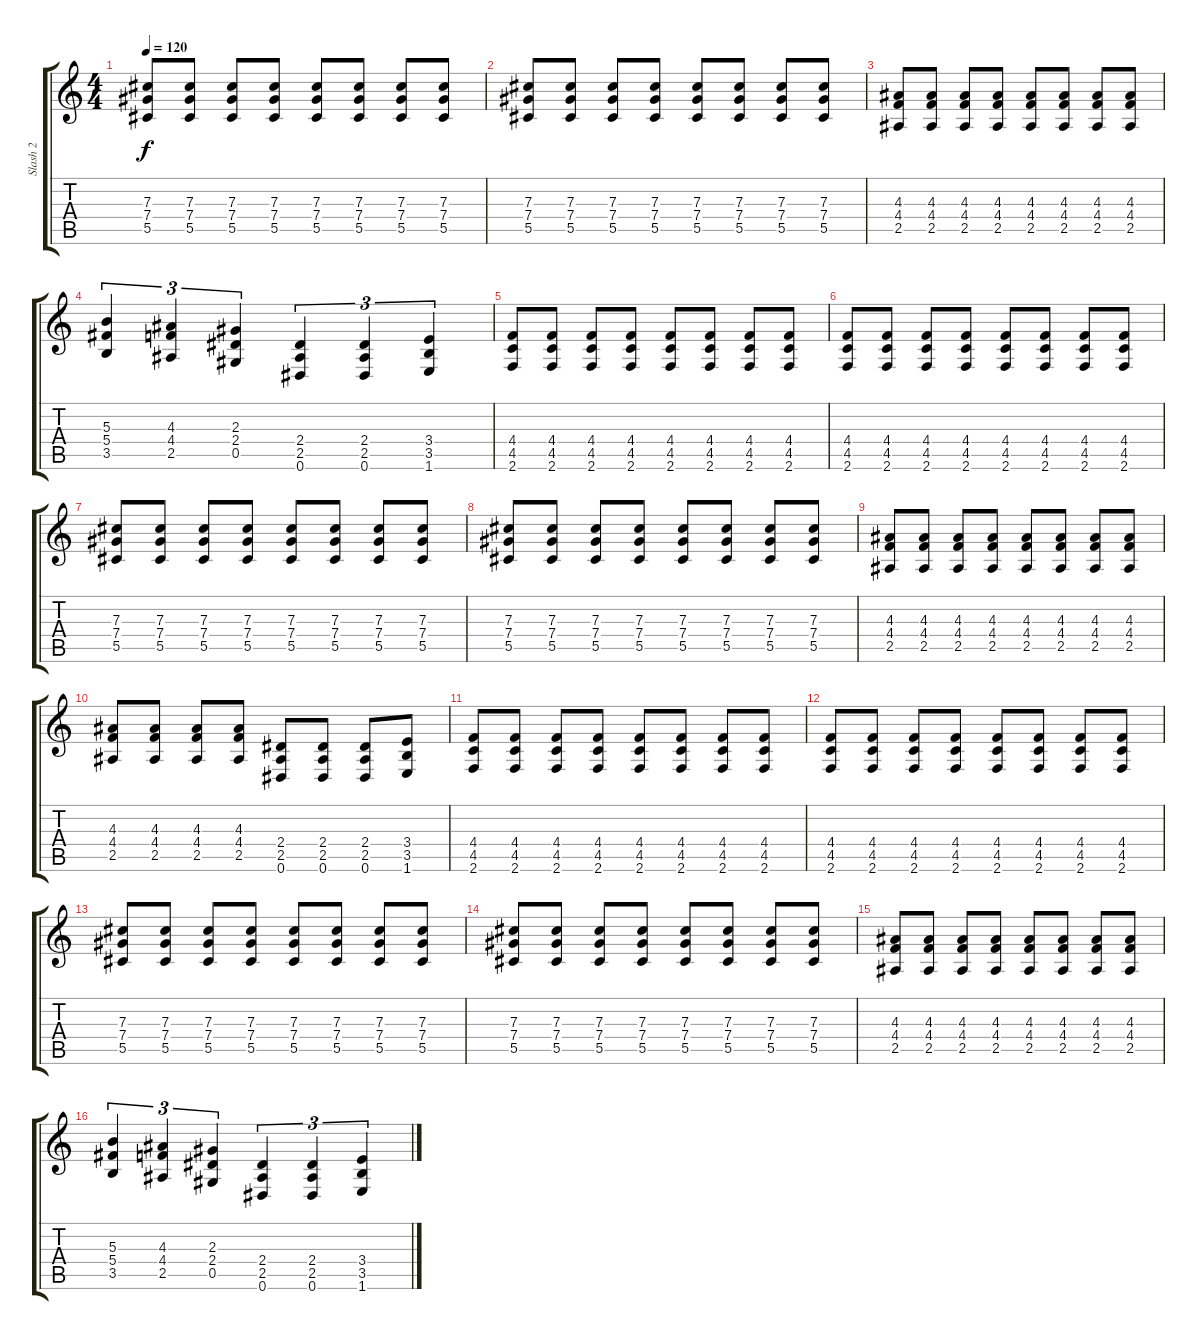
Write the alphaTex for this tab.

\track ("Slash 2" "Slash 2") {instrument distortionguitar}
\staff {score tabs}
\tuning (Eb4 Bb3 Gb3 Db3 Ab2 Eb2) {hide}
\ts (4 4)
\tempo 120
\clef g2
\ks c
(7.3 7.4 5.5).8{dy f} (7.3 7.4 5.5).8 (7.3 7.4 5.5).8 (7.3 7.4 5.5).8 (7.3 7.4 5.5).8 (7.3 7.4 5.5).8 (7.3 7.4 5.5).8 (7.3 7.4 5.5).8 |
(7.3 7.4 5.5).8 (7.3 7.4 5.5).8 (7.3 7.4 5.5).8 (7.3 7.4 5.5).8 (7.3 7.4 5.5).8 (7.3 7.4 5.5).8 (7.3 7.4 5.5).8 (7.3 7.4 5.5).8 |
(4.3 4.4 2.5).8 (4.3 4.4 2.5).8 (4.3 4.4 2.5).8 (4.3 4.4 2.5).8 (4.3 4.4 2.5).8 (4.3 4.4 2.5).8 (4.3 4.4 2.5).8 (4.3 4.4 2.5).8 |
(5.3 5.4 3.5).4{tu (3 2)} (4.3 4.4 2.5).4{tu (3 2)} (2.3 2.4 0.5).4{tu (3 2)} (2.4 2.5 0.6).4{tu (3 2)} (2.4 2.5 0.6).4{tu (3 2)} (3.4 3.5 1.6).4{tu (3 2)} |
(4.4 4.5 2.6).8 (4.4 4.5 2.6).8 (4.4 4.5 2.6).8 (4.4 4.5 2.6).8 (4.4 4.5 2.6).8 (4.4 4.5 2.6).8 (4.4 4.5 2.6).8 (4.4 4.5 2.6).8 |
(4.4 4.5 2.6).8 (4.4 4.5 2.6).8 (4.4 4.5 2.6).8 (4.4 4.5 2.6).8 (4.4 4.5 2.6).8 (4.4 4.5 2.6).8 (4.4 4.5 2.6).8 (4.4 4.5 2.6).8 |
(7.3 7.4 5.5).8 (7.3 7.4 5.5).8 (7.3 7.4 5.5).8 (7.3 7.4 5.5).8 (7.3 7.4 5.5).8 (7.3 7.4 5.5).8 (7.3 7.4 5.5).8 (7.3 7.4 5.5).8 |
(7.3 7.4 5.5).8 (7.3 7.4 5.5).8 (7.3 7.4 5.5).8 (7.3 7.4 5.5).8 (7.3 7.4 5.5).8 (7.3 7.4 5.5).8 (7.3 7.4 5.5).8 (7.3 7.4 5.5).8 |
(4.3 4.4 2.5).8 (4.3 4.4 2.5).8 (4.3 4.4 2.5).8 (4.3 4.4 2.5).8 (4.3 4.4 2.5).8 (4.3 4.4 2.5).8 (4.3 4.4 2.5).8 (4.3 4.4 2.5).8 |
(4.3 4.4 2.5).8 (4.3 4.4 2.5).8 (4.3 4.4 2.5).8 (4.3 4.4 2.5).8 (2.4 2.5 0.6).8 (2.4 2.5 0.6).8 (2.4 2.5 0.6).8 (3.4 3.5 1.6).8 |
(4.4 4.5 2.6).8 (4.4 4.5 2.6).8 (4.4 4.5 2.6).8 (4.4 4.5 2.6).8 (4.4 4.5 2.6).8 (4.4 4.5 2.6).8 (4.4 4.5 2.6).8 (4.4 4.5 2.6).8 |
(4.4 4.5 2.6).8 (4.4 4.5 2.6).8 (4.4 4.5 2.6).8 (4.4 4.5 2.6).8 (4.4 4.5 2.6).8 (4.4 4.5 2.6).8 (4.4 4.5 2.6).8 (4.4 4.5 2.6).8 |
(7.3 7.4 5.5).8 (7.3 7.4 5.5).8 (7.3 7.4 5.5).8 (7.3 7.4 5.5).8 (7.3 7.4 5.5).8 (7.3 7.4 5.5).8 (7.3 7.4 5.5).8 (7.3 7.4 5.5).8 |
(7.3 7.4 5.5).8 (7.3 7.4 5.5).8 (7.3 7.4 5.5).8 (7.3 7.4 5.5).8 (7.3 7.4 5.5).8 (7.3 7.4 5.5).8 (7.3 7.4 5.5).8 (7.3 7.4 5.5).8 |
(4.3 4.4 2.5).8 (4.3 4.4 2.5).8 (4.3 4.4 2.5).8 (4.3 4.4 2.5).8 (4.3 4.4 2.5).8 (4.3 4.4 2.5).8 (4.3 4.4 2.5).8 (4.3 4.4 2.5).8 |
(5.3 5.4 3.5).4{tu (3 2)} (4.3 4.4 2.5).4{tu (3 2)} (2.3 2.4 0.5).4{tu (3 2)} (2.4 2.5 0.6).4{tu (3 2)} (2.4 2.5 0.6).4{tu (3 2)} (3.4 3.5 1.6).4{tu (3 2)}
